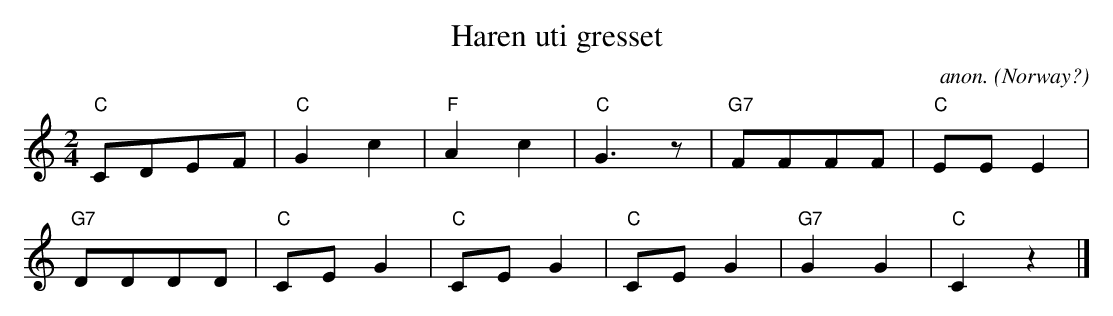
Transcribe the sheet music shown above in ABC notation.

X:1
T:Haren uti gresset
C:anon.
O:Norway?
M:2/4
L:1/8
K:C
"C"CDEF|"C"G2c2|"F"A2c2|"C"G3 z|"G7"FFFF|"C"EEE2|
"G7"DDDD|"C"CEG2|"C"CEG2|"C"CEG2|"G7"G2G2|"C"C2 z2|]
